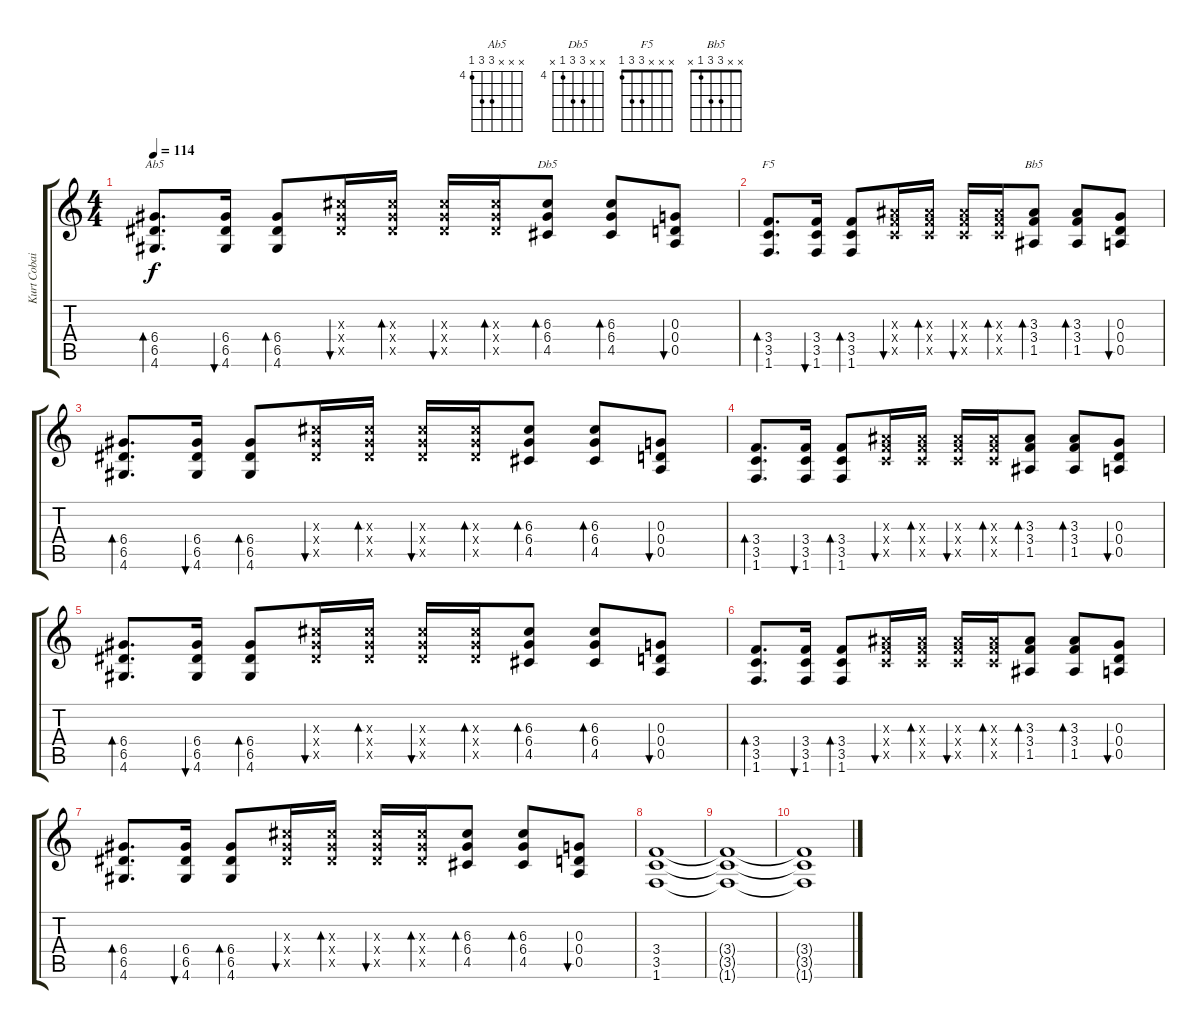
\track ("Kurt Cobain - Main Guitar" "Kurt Cobai") {instrument distortionguitar}
\staff {score tabs}
\tuning (E4 B3 G3 D3 A2 E2) {hide}
\chord ("Ab5" x x x 6 6 4) {firstfret 4}
\chord ("Db5" x x 6 6 4 x) {firstfret 4}
\chord ("F5" x x x 3 3 1)
\chord ("Bb5" x x 3 3 1 x)
\ts (4 4)
\tempo 114
\clef g2
\ks c
(6.4 6.5 4.6).8{d bd 30 ch "Ab5" dy f} (6.4 6.5 4.6).16{bu 30} (6.4 6.5 4.6).8{bd 30} (6.3{x} 6.4{x} 6.5{x}).16{bu 30} (6.3{x} 6.4{x} 6.5{x}).16{bd 30} (6.3{x} 6.4{x} 6.5{x}).16{bu 30} (6.3{x} 6.4{x} 6.5{x}).16{bd 30} (6.3 6.4 4.5).8{bd 30 ch "Db5"} (6.3 6.4 4.5).8{bd 30} (0.3 0.4 0.5).8{bu 30} |
(3.4 3.5 1.6).8{d bd 30 ch "F5"} (3.4 3.5 1.6).16{bu 30} (3.4 3.5 1.6).8{bd 30} (3.3{x} 3.4{x} 3.5{x}).16{bu 30} (3.3{x} 3.4{x} 3.5{x}).16{bd 30} (3.3{x} 3.4{x} 3.5{x}).16{bu 30} (3.3{x} 3.4{x} 3.5{x}).16{bd 30} (3.3 3.4 1.5).8{bd 30 ch "Bb5"} (3.3 3.4 1.5).8{bd 30} (0.3 0.4 0.5).8{bu 30} |
(6.4 6.5 4.6).8{d bd 30} (6.4 6.5 4.6).16{bu 30} (6.4 6.5 4.6).8{bd 30} (6.3{x} 6.4{x} 6.5{x}).16{bu 30} (6.3{x} 6.4{x} 6.5{x}).16{bd 30} (6.3{x} 6.4{x} 6.5{x}).16{bu 30} (6.3{x} 6.4{x} 6.5{x}).16{bd 30} (6.3 6.4 4.5).8{bd 30} (6.3 6.4 4.5).8{bd 30} (0.3 0.4 0.5).8{bu 30} |
(3.4 3.5 1.6).8{d bd 30} (3.4 3.5 1.6).16{bu 30} (3.4 3.5 1.6).8{bd 30} (3.3{x} 3.4{x} 3.5{x}).16{bu 30} (3.3{x} 3.4{x} 3.5{x}).16{bd 30} (3.3{x} 3.4{x} 3.5{x}).16{bu 30} (3.3{x} 3.4{x} 3.5{x}).16{bd 30} (3.3 3.4 1.5).8{bd 30} (3.3 3.4 1.5).8{bd 30} (0.3 0.4 0.5).8{bu 30} |
(6.4 6.5 4.6).8{d bd 30} (6.4 6.5 4.6).16{bu 30} (6.4 6.5 4.6).8{bd 30} (6.3{x} 6.4{x} 6.5{x}).16{bu 30} (6.3{x} 6.4{x} 6.5{x}).16{bd 30} (6.3{x} 6.4{x} 6.5{x}).16{bu 30} (6.3{x} 6.4{x} 6.5{x}).16{bd 30} (6.3 6.4 4.5).8{bd 30} (6.3 6.4 4.5).8{bd 30} (0.3 0.4 0.5).8{bu 30} |
(3.4 3.5 1.6).8{d bd 30} (3.4 3.5 1.6).16{bu 30} (3.4 3.5 1.6).8{bd 30} (3.3{x} 3.4{x} 3.5{x}).16{bu 30} (3.3{x} 3.4{x} 3.5{x}).16{bd 30} (3.3{x} 3.4{x} 3.5{x}).16{bu 30} (3.3{x} 3.4{x} 3.5{x}).16{bd 30} (3.3 3.4 1.5).8{bd 30} (3.3 3.4 1.5).8{bd 30} (0.3 0.4 0.5).8{bu 30} |
(6.4 6.5 4.6).8{d bd 30} (6.4 6.5 4.6).16{bu 30} (6.4 6.5 4.6).8{bd 30} (6.3{x} 6.4{x} 6.5{x}).16{bu 30} (6.3{x} 6.4{x} 6.5{x}).16{bd 30} (6.3{x} 6.4{x} 6.5{x}).16{bu 30} (6.3{x} 6.4{x} 6.5{x}).16{bd 30} (6.3 6.4 4.5).8{bd 30} (6.3 6.4 4.5).8{bd 30} (0.3 0.4 0.5).8{bu 30} |
(3.4 3.5 1.6).1 |
(3.4{t} 3.5{t} 1.6{t}).1 |
(3.4{t} 3.5{t} 1.6{t}).1
